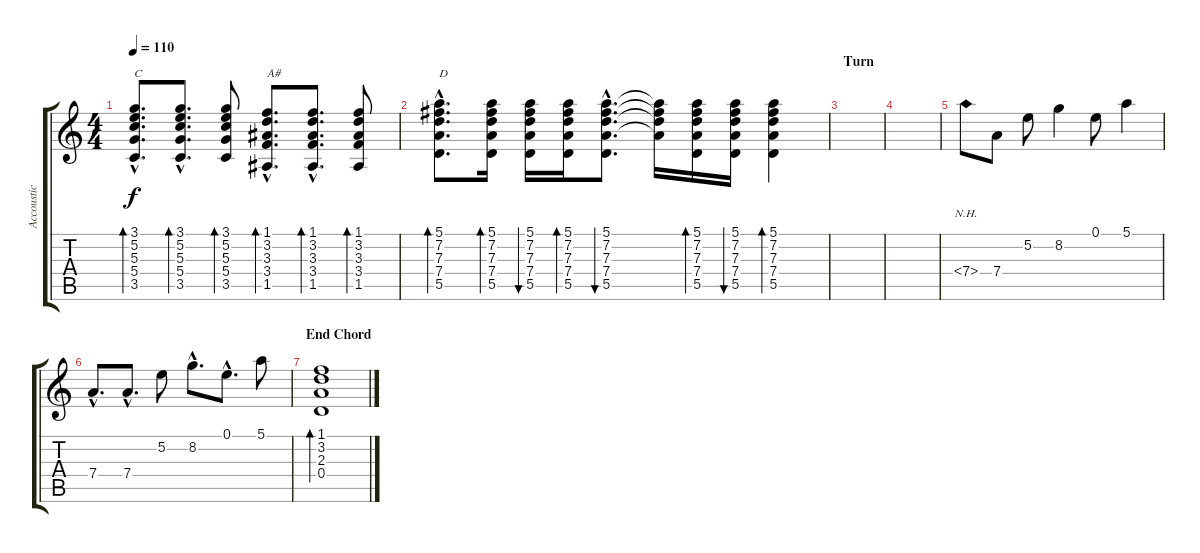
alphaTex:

\track ("Accoustic guitar" "Accoustic ") {instrument acousticguitarsteel}
\staff {score tabs}
\tuning (E4 B3 G3 D3 A2 E2) {hide}
\ts (4 4)
\tempo 110
\clef g2
\ks c
(3.1{hac} 5.2{hac} 5.3{hac} 5.4{hac} 3.5{hac}).8{d bd 120 txt "C" dy f} (3.1{hac} 5.2{hac} 5.3{hac} 5.4{hac} 3.5{hac}).8{d bd 120} (3.1 5.2 5.3 5.4 3.5).8{bd 60} (1.1{hac} 3.2{hac} 3.3{hac} 3.4{hac} 1.5{hac}).8{d bd 120 txt "A#"} (1.1{hac} 3.2{hac} 3.3{hac} 3.4{hac} 1.5{hac}).8{d bd 60} (1.1 3.2 3.3 3.4 1.5).8{bd 60} |
(5.1{hac} 7.2{hac} 7.3{hac} 7.4{hac} 5.5{hac}).8{d bd 120 txt "D"} (5.1 7.2 7.3 7.4 5.5).16{bd 60} (5.1 7.2 7.3 7.4 5.5).16{bu 60} (5.1 7.2 7.3 7.4 5.5).16{bd 60} (5.1{hac} 7.2{hac} 7.3{hac} 7.4{hac} 5.5{hac}).8{d bu 60} (5.1{t} 7.2{t} 7.3{t} 7.4{t}).16 (5.1 7.2 7.3 7.4 5.5).16{bd 60} (5.1 7.2 7.3 7.4 5.5).16{bu 60} (5.1 7.2 7.3 7.4 5.5).4{bd 60} |
\section ("" "Turn")
|
|
\section ("" "")
7.4{nh}.8{volume 10 balance 8} 7.4.8 5.2.8 8.2.4 0.1.8 5.1.4 |
7.4{hac}.8{d} 7.4{hac}.8{d} 5.2.8 8.2{hac}.8{d} 0.1{hac}.8{d} 5.1.8 |
\section ("" "End Chord")
(1.1 3.2 2.3 0.4).1{bd 480 volume 10}
